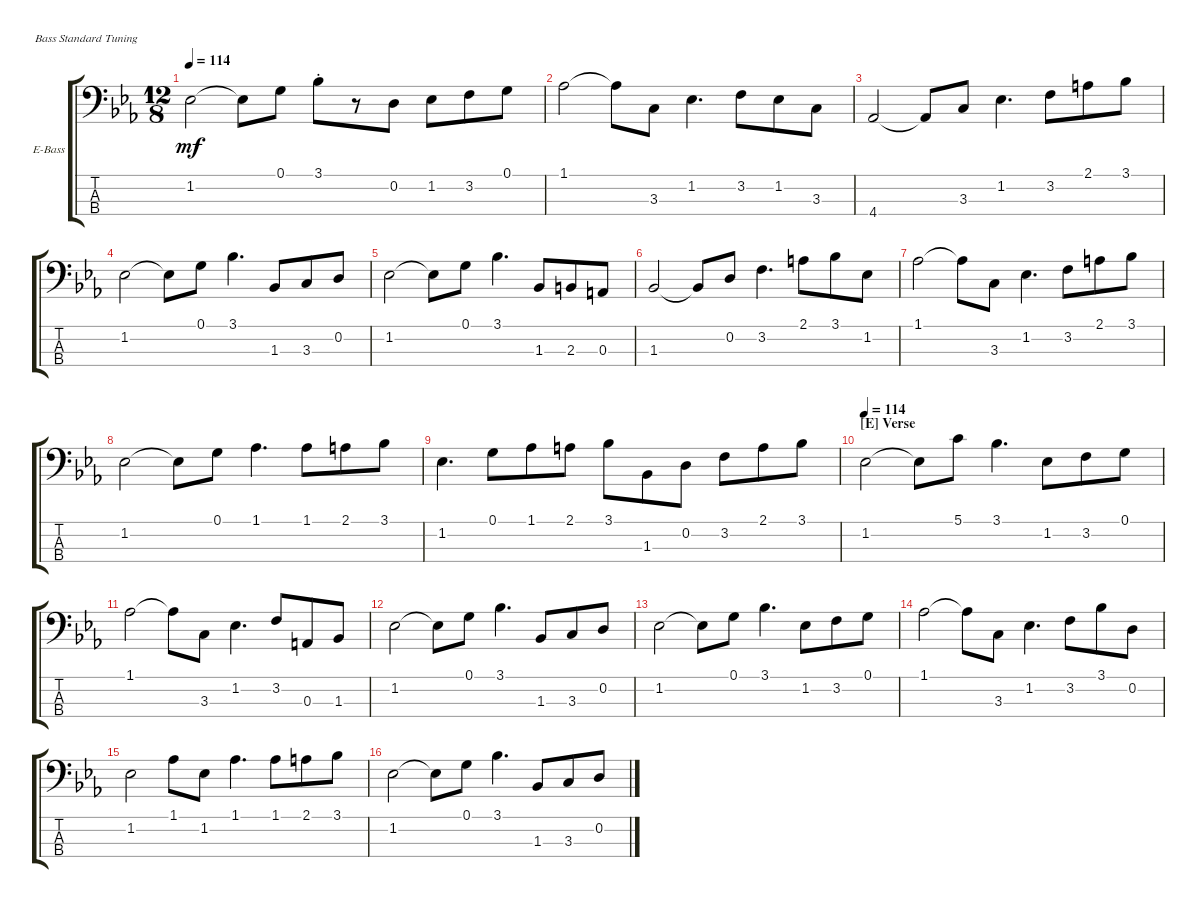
\defaultSystemsLayout 4
\bracketExtendMode groupsimilarinstruments
\firstSystemTrackNameOrientation horizontal
\otherSystemsTrackNameOrientation horizontal
\track ("Electric Bass" "E-Bass") {instrument electricbassfinger}
\staff {score tabs}
\tuning (G2 D2 A1 E1)
\ts (12 8)
\tempo 114
\clef f4
\ks eb
1.2.2{dy mf} 1.2{t}.8 0.1.8 3.1{st}.8 r.8 0.2.8 1.2.8 3.2.8 0.1.8 |
1.1.2 1.1{t}.8 3.3.8 1.2.4{d} 3.2.8 1.2.8 3.3.8 |
4.4.2 4.4{t}.8 3.3.8 1.2.4{d} 3.2.8 2.1.8 3.1.8 |
1.2.2 1.2{t}.8 0.1.8 3.1.4{d} 1.3.8 3.3.8 0.2.8 |
1.2.2 1.2{t}.8 0.1.8 3.1.4{d} 1.3.8 2.3.8 0.3.8 |
1.3.2 1.3{t}.8 0.2.8 3.2.4{d} 2.1.8 3.1.8 1.2.8 |
1.1.2 1.1{t}.8 3.3.8 1.2.4{d} 3.2.8 2.1.8 3.1.8 |
1.2.2 1.2{t}.8 0.1.8 1.1.4{d} 1.1.8 2.1.8 3.1.8 |
1.2.4{d} 0.1.8 1.1.8 2.1.8 3.1.8 1.3.8 0.2.8 3.2.8 2.1.8 3.1.8 |
\section ("E" "Verse")
\tempo 114
1.2.2 1.2{t}.8 5.1.8 3.1.4{d} 1.2.8 3.2.8 0.1.8 |
1.1.2 1.1{t}.8 3.3.8 1.2.4{d} 3.2.8 0.3.8 1.3.8 |
1.2.2 1.2{t}.8 0.1.8 3.1.4{d} 1.3.8 3.3.8 0.2.8 |
1.2.2 1.2{t}.8 0.1.8 3.1.4{d} 1.2.8 3.2.8 0.1.8 |
1.1.2 1.1{t}.8 3.3.8 1.2.4{d} 3.2.8 3.1.8 0.2.8 |
1.2.2 1.1.8 1.2.8 1.1.4{d} 1.1.8 2.1.8 3.1.8 |
1.2.2 1.2{t}.8 0.1.8 3.1.4{d} 1.3.8 3.3.8 0.2.8
